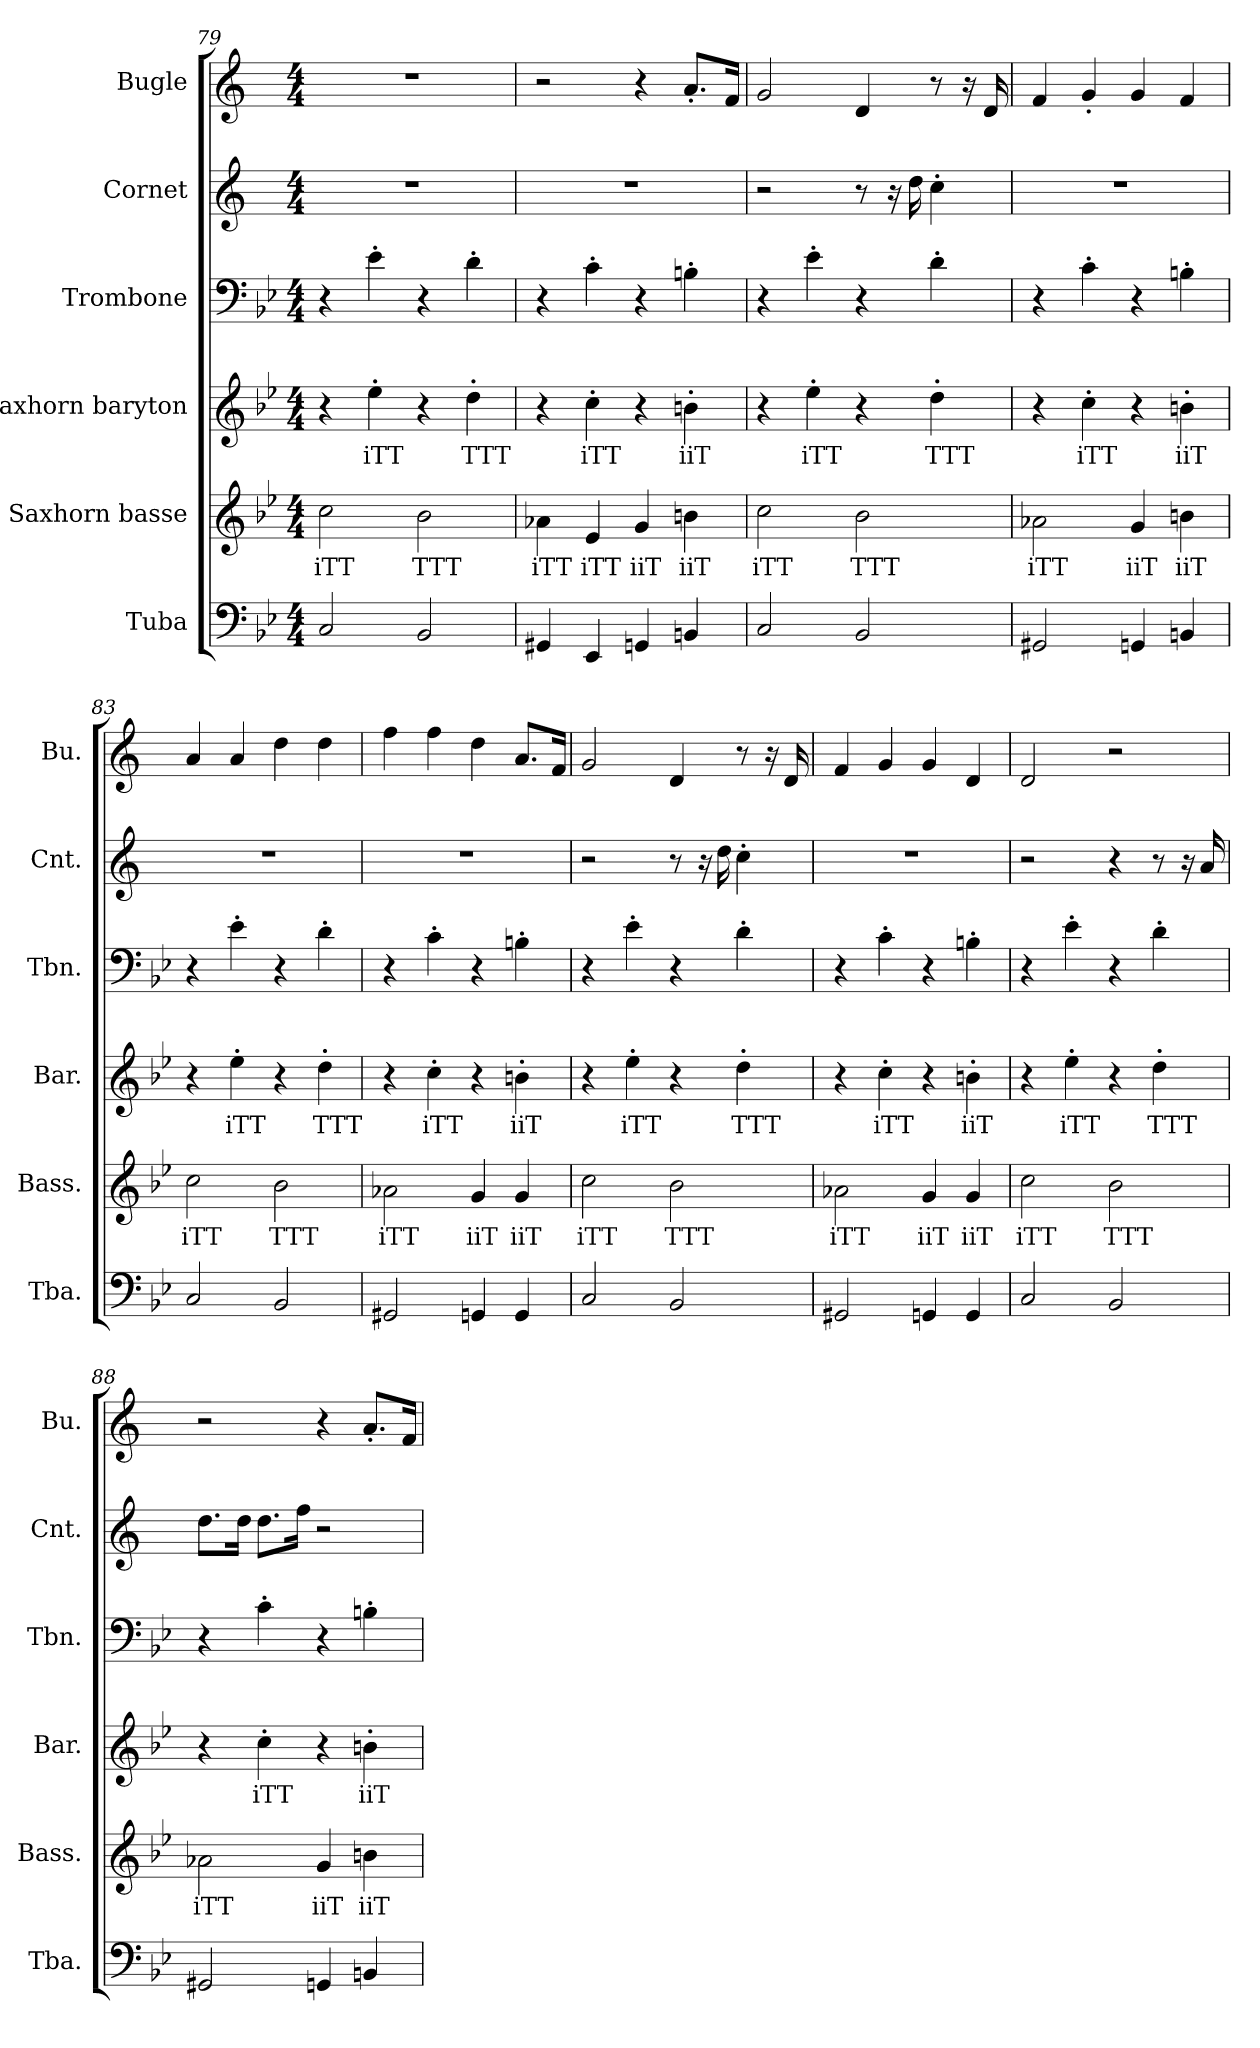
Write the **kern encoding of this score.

**kern	**kern	**text	**kern	**text	**kern	**kern	**kern
*part6	*part5	*part5	*part4	*part4	*part3	*part2	*part1
*staff6	*staff5	*staff5	*staff4	*staff4	*staff3	*staff2	*staff1
*I"Tuba	*I"Saxhorn basse	*	*I"saxhorn baryton	*	*I"Trombone	*I"Cornet	*I"Bugle
*I'Tba.	*I'Bass.	*	*I'Bar.	*	*I'Tbn.	*I'Cnt.	*I'Bu.
*clefF4	*clefG2	*	*clefG2	*	*clefF4	*clefG2	*clefG2
*	*ITrd8c14	*	*ITrd8c14	*	*	*ITrd1c2	*ITrd1c2
*k[b-e-]	*k[b-e-]	*	*k[b-e-]	*	*k[b-e-]	*k[b-e-]	*k[b-e-]
*M4/4	*M4/4	*	*M4/4	*	*M4/4	*M4/4	*M4/4
=79	=79	=79	=79	=79	=79	=79	=79
!	!	!LO:LY:b	!	!	!	!	!
2C/	2c\	iTT	4r	.	4r	1r	1r
!	!	!	!	!LO:LY:b	!	!	!
.	.	.	4e-'\	iTT	4e-'\	.	.
!	!	!LO:LY:b	!	!	!	!	!
2BB-/	2B-\	TTT	4r	.	4r	.	.
!	!	!	!	!LO:LY:b	!	!	!
.	.	.	4d'\	TTT	4d'\	.	.
=80	=80	=80	=80	=80	=80	=80	=80
!	!	!LO:LY:b	!	!	!	!	!
4GG#X/	4A-X\	iTT	4r	.	4r	1r	2r
!	!	!LO:LY:b	!	!LO:LY:b	!	!	!
4EE-/	4E-/	iTT	4c'\	iTT	4c'\	.	.
!	!	!LO:LY:b	!	!	!	!	!
4GGn/	4G/	iiT	4r	.	4r	.	4r
!	!	!LO:LY:b	!	!LO:LY:b	!	!	!
4BBn/	4Bn\	iiT	4Bn'\	iiT	4Bn'\	.	8.g'/L
.	.	.	.	.	.	.	16e-/Jk
!!LO:LB:g=z
=81	=81	=81	=81	=81	=81	=81	=81
!	!	!LO:LY:b	!	!	!	!	!
2C/	2c\	iTT	4r	.	4r	2r	2f/
!	!	!	!	!LO:LY:b	!	!	!
.	.	.	4e-'\	iTT	4e-'\	.	.
!	!	!LO:LY:b	!	!	!	!	!
2BB-/	2B-\	TTT	4r	.	4r	8r	4c/
.	.	.	.	.	.	16r	.
.	.	.	.	.	.	16cc\	.
!	!	!	!	!LO:LY:b	!	!	!
.	.	.	4d'\	TTT	4d'\	4b-'\	8r
.	.	.	.	.	.	.	16r
.	.	.	.	.	.	.	16c/
=82	=82	=82	=82	=82	=82	=82	=82
!	!	!LO:LY:b	!	!	!	!	!
2GG#X/	2A-X\	iTT	4r	.	4r	1r	4e-/
!	!	!	!	!LO:LY:b	!	!	!
.	.	.	4c'\	iTT	4c'\	.	4f'/
!	!	!LO:LY:b	!	!	!	!	!
4GGn/	4G/	iiT	4r	.	4r	.	4f/
!	!	!LO:LY:b	!	!LO:LY:b	!	!	!
4BBn/	4Bn\	iiT	4Bn'\	iiT	4Bn'\	.	4e-/
=83	=83	=83	=83	=83	=83	=83	=83
!	!	!LO:LY:b	!	!	!	!	!
2C/	2c\	iTT	4r	.	4r	1r	4g/
!	!	!	!	!LO:LY:b	!	!	!
.	.	.	4e-'\	iTT	4e-'\	.	4g/
!	!	!LO:LY:b	!	!	!	!	!
2BB-/	2B-\	TTT	4r	.	4r	.	4cc\
!	!	!	!	!LO:LY:b	!	!	!
.	.	.	4d'\	TTT	4d'\	.	4cc\
=84	=84	=84	=84	=84	=84	=84	=84
!	!	!LO:LY:b	!	!	!	!	!
2GG#X/	2A-X\	iTT	4r	.	4r	1r	4ee-\
!	!	!	!	!LO:LY:b	!	!	!
.	.	.	4c'\	iTT	4c'\	.	4ee-\
!	!	!LO:LY:b	!	!	!	!	!
4GGn/	4G/	iiT	4r	.	4r	.	4cc\
!	!	!LO:LY:b	!	!LO:LY:b	!	!	!
4GG/	4G/	iiT	4Bn'\	iiT	4Bn'\	.	8.g/L
.	.	.	.	.	.	.	16e-/Jk
=85	=85	=85	=85	=85	=85	=85	=85
!	!	!LO:LY:b	!	!	!	!	!
2C/	2c\	iTT	4r	.	4r	2r	2f/
!	!	!	!	!LO:LY:b	!	!	!
.	.	.	4e-'\	iTT	4e-'\	.	.
!	!	!LO:LY:b	!	!	!	!	!
2BB-/	2B-\	TTT	4r	.	4r	8r	4c/
.	.	.	.	.	.	16r	.
.	.	.	.	.	.	16cc\	.
!	!	!	!	!LO:LY:b	!	!	!
.	.	.	4d'\	TTT	4d'\	4b-'\	8r
.	.	.	.	.	.	.	16r
.	.	.	.	.	.	.	16c/
!!LO:PB:g=z
=86	=86	=86	=86	=86	=86	=86	=86
!	!	!LO:LY:b	!	!	!	!	!
2GG#X/	2A-X\	iTT	4r	.	4r	1r	4e-/
!	!	!	!	!LO:LY:b	!	!	!
.	.	.	4c'\	iTT	4c'\	.	4f/
!	!	!LO:LY:b	!	!	!	!	!
4GGn/	4G/	iiT	4r	.	4r	.	4f/
!	!	!LO:LY:b	!	!LO:LY:b	!	!	!
4GG/	4G/	iiT	4Bn'\	iiT	4Bn'\	.	4c/
=87	=87	=87	=87	=87	=87	=87	=87
!	!	!LO:LY:b	!	!	!	!	!
2C/	2c\	iTT	4r	.	4r	2r	2c/
!	!	!	!	!LO:LY:b	!	!	!
.	.	.	4e-'\	iTT	4e-'\	.	.
!	!	!LO:LY:b	!	!	!	!	!
2BB-/	2B-\	TTT	4r	.	4r	4r	2r
!	!	!	!	!LO:LY:b	!	!	!
.	.	.	4d'\	TTT	4d'\	8r	.
.	.	.	.	.	.	16r	.
.	.	.	.	.	.	16g/	.
=88	=88	=88	=88	=88	=88	=88	=88
!	!	!LO:LY:b	!	!	!	!	!
2GG#X/	2A-X\	iTT	4r	.	4r	8.cc\L	2r
.	.	.	.	.	.	16cc\Jk	.
!	!	!	!	!LO:LY:b	!	!	!
.	.	.	4c'\	iTT	4c'\	8.cc\L	.
.	.	.	.	.	.	16ee-\Jk	.
!	!	!LO:LY:b	!	!	!	!	!
4GGn/	4G/	iiT	4r	.	4r	2r	4r
!	!	!LO:LY:b	!	!LO:LY:b	!	!	!
4BBn/	4Bn\	iiT	4Bn'\	iiT	4Bn'\	.	8.g'/L
.	.	.	.	.	.	.	16e-/Jk
=	=	=	=	=	=	=	=
*-	*-	*-	*-	*-	*-	*-	*-
